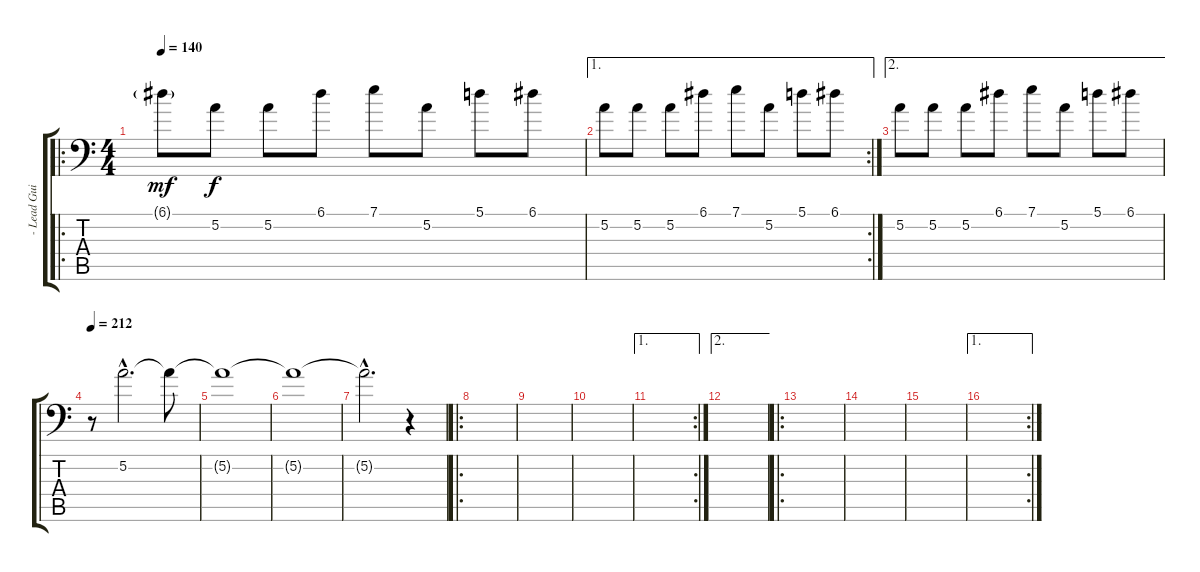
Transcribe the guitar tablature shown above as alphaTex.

\track ("- Lead Guitar Echo" "- Lead Gui") {instrument distortionguitar}
\staff {score tabs}
\tuning (A3 E3 C3 G2 D2 A1) {hide}
\ro
\ts (4 4)
\tempo 140
\clef f4
\ks c
6.1{g}.8{dy mf} 5.2.8{dy f} 5.2.8 6.1.8 7.1.8 5.2.8 5.1.8 6.1.8 |
\ae 1
\rc 2
5.2.8 5.2.8 5.2.8 6.1.8 7.1.8 5.2.8 5.1.8 6.1.8 |
\ae 2
5.2.8 5.2.8 5.2.8 6.1.8 7.1.8 5.2.8 5.1.8 6.1.8 |
\tempo 212
r.8 5.2{hac}.2{d volume 0} 5.2{t}.8 |
5.2{t}.1 |
5.2{t}.1 |
5.2{hac t}.2{d} r.4 |
\ro
|
|
|
\ae 1
\rc 2
|
\ae 2
|
\ro
|
|
|
\ae 1
\rc 2
